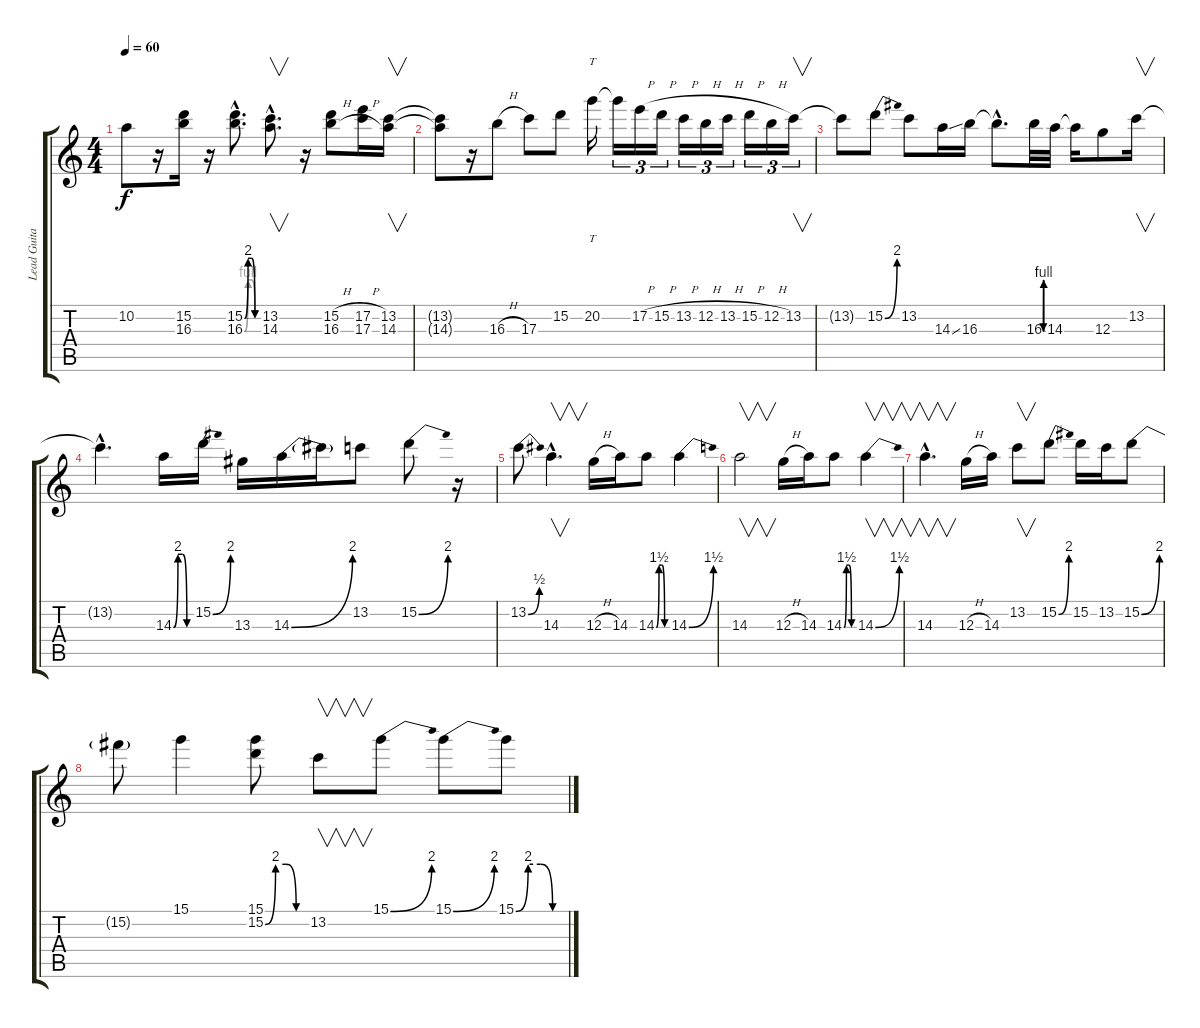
\track ("Lead Guitar" "Lead Guita") {instrument distortionguitar}
\staff {score tabs}
\tuning (E4 B3 G3 D3 A2 E2) {hide}
\ts (4 4)
\tempo 60
\clef g2
\ks c
10.2.8{dy f} r.16 (15.2 16.3).16 r.16 (15.2{be (custom 0 0 15 8 30 8 45 0 60 0) hac} 16.3{be (custom 0 0 15 4 30 4 45 0 60 0) hac}).8{d} (13.2{hac} 14.3{hac}).8{v d} r.16 (15.2{h} 16.3{h}).8 (17.2{h} 17.3{h}).16 (13.2 14.3).16{v} |
(13.2{t} 14.3{t}).8 r.16 16.3{h}.8 17.3.8 15.2.8 20.2.16{tt} 20.2{t}.16{tu (3 2)} 17.2{h}.16{tu (3 2)} 15.2{h}.16{tu (3 2)} 13.2{h}.16{tu (3 2)} 12.2{h}.16{tu (3 2)} 13.2{h}.16{tu (3 2)} 15.2{h}.16{tu (3 2)} 12.2{h}.16{tu (3 2)} 13.2.16{v tu (3 2)} |
13.2{t}.8 15.2{be (bend 0 0 60 8)}.8 13.2.8 14.3{ss}.16 16.3.16 16.3{hac t}.8{d} 16.3{be (custom 0 0 15 4 30 4 45 0 60 0)}.32 14.3.32 14.3{t}.16 12.3.8 13.2.16{v} |
13.2{hac t}.4{d} 14.3{be (custom 0 0 15 8 30 8 45 0 60 0)}.16 15.2{be (bend 0 0 60 8)}.16 13.3.16 14.3{be (bend 0 0 60 8)}.16 14.3{t}.16 13.2.8 15.2{be (bend 0 0 60 8)}.8 r.16 |
13.2{be (bend 0 0 60 2)}.8 14.3{hac}.4{v d} 12.3{h}.16 14.3.16 14.3{be (custom 0 0 15 6 30 6 45 0 60 0)}.8 14.3{be (bend 0 0 60 6)}.4 |
14.3.2{v} 12.3{h}.16 14.3.16 14.3{be (custom 0 0 15 6 30 6 45 0 60 0)}.8 14.3{be (bend 0 0 60 6)}.4{v} |
14.3{hac}.4{v d} 12.3{h}.16 14.3.16 13.2.8{v} 15.2{be (bend 0 0 60 8)}.8 15.2.16 13.2.16 15.2{be (bend 0 0 60 8)}.8 |
15.2{t}.8 15.1.4 (15.1 15.2{be (custom 0 0 15 8 30 8 45 0 60 0)}).8 13.2.8{v} 15.1{be (bend 0 0 60 8)}.8 15.1{be (bend 0 0 60 8)}.8 15.1{be (custom 0 0 15 8 30 8 45 0 60 0)}.8
